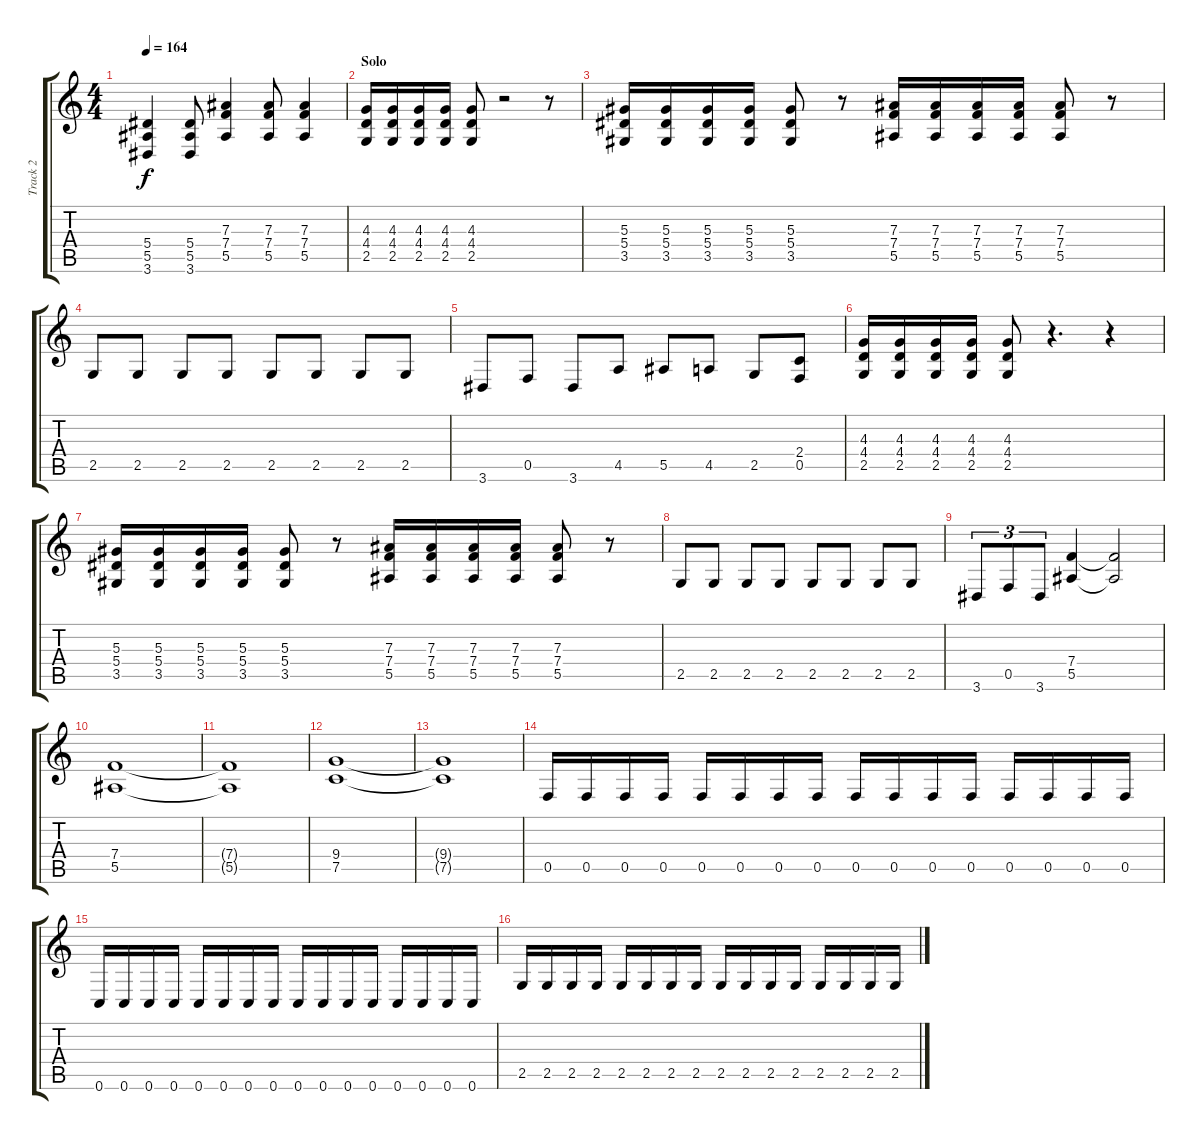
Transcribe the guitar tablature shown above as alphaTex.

\track ("Track 2" "Track 2") {instrument overdrivenguitar}
\staff {score tabs}
\tuning (C4 G3 Eb3 Bb2 F2 C2) {hide}
\ts (4 4)
\tempo 164
\clef g2
\ks c
(5.4 5.5 3.6).4{dy f} (5.4 5.5 3.6).8 (7.3 7.4 5.5).4 (7.3 7.4 5.5).8 (7.3 7.4 5.5).4 |
\section ("" "Solo")
(4.3 4.4 2.5).16{volume 12} (4.3 4.4 2.5).16 (4.3 4.4 2.5).16 (4.3 4.4 2.5).16 (4.3 4.4 2.5).8 r.2 r.8 |
(5.3 5.4 3.5).16 (5.3 5.4 3.5).16 (5.3 5.4 3.5).16 (5.3 5.4 3.5).16 (5.3 5.4 3.5).8 r.8 (7.3 7.4 5.5).16 (7.3 7.4 5.5).16 (7.3 7.4 5.5).16 (7.3 7.4 5.5).16 (7.3 7.4 5.5).8 r.8 |
2.5.8 2.5.8 2.5.8 2.5.8 2.5.8 2.5.8 2.5.8 2.5.8 |
3.6.8 0.5.8 3.6.8 4.5.8 5.5.8 4.5.8 2.5.8 (2.4 0.5).8 |
(4.3 4.4 2.5).16{volume 12} (4.3 4.4 2.5).16 (4.3 4.4 2.5).16 (4.3 4.4 2.5).16 (4.3 4.4 2.5).8 r.4{d} r.4 |
(5.3 5.4 3.5).16 (5.3 5.4 3.5).16 (5.3 5.4 3.5).16 (5.3 5.4 3.5).16 (5.3 5.4 3.5).8 r.8 (7.3 7.4 5.5).16 (7.3 7.4 5.5).16 (7.3 7.4 5.5).16 (7.3 7.4 5.5).16 (7.3 7.4 5.5).8 r.8 |
2.5.8 2.5.8 2.5.8 2.5.8 2.5.8 2.5.8 2.5.8 2.5.8 |
3.6.8{tu (3 2)} 0.5.8{tu (3 2)} 3.6.8{tu (3 2)} (7.4 5.5).4 (7.4{t} 5.5{t}).2 |
(7.4 5.5).1 |
(7.4{t} 5.5{t}).1 |
(9.4 7.5).1 |
(9.4{t} 7.5{t}).1 |
0.5.16 0.5.16 0.5.16 0.5.16 0.5.16 0.5.16 0.5.16 0.5.16 0.5.16 0.5.16 0.5.16 0.5.16 0.5.16 0.5.16 0.5.16 0.5.16 |
0.6.16 0.6.16 0.6.16 0.6.16 0.6.16 0.6.16 0.6.16 0.6.16 0.6.16 0.6.16 0.6.16 0.6.16 0.6.16 0.6.16 0.6.16 0.6.16 |
2.5.16 2.5.16 2.5.16 2.5.16 2.5.16 2.5.16 2.5.16 2.5.16 2.5.16 2.5.16 2.5.16 2.5.16 2.5.16 2.5.16 2.5.16 2.5.16
